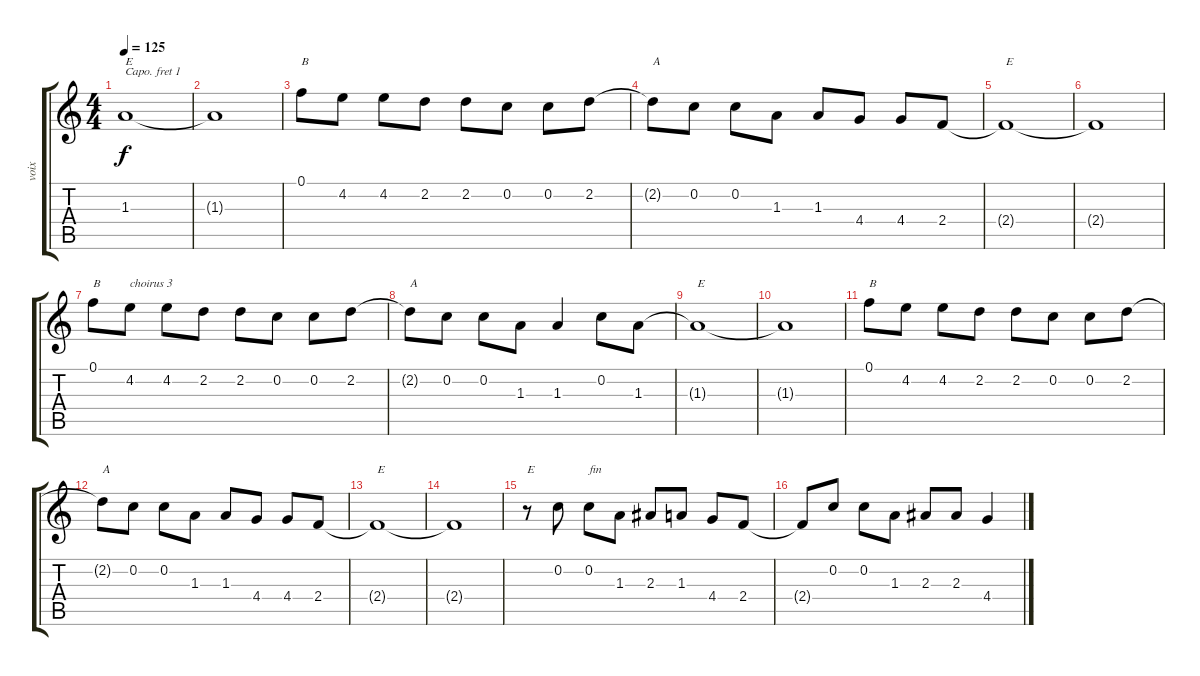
\track ("voix" "voix") {instrument electricguitarjazz}
\staff {score tabs}
\capo 1
\tuning (E4 B3 G3 D3 A2 E2) {hide}
\ts (4 4)
\tempo 125
\clef g2
\ks c
1.3{t}.1{txt "E" dy f} |
1.3{t}.1 |
0.1.8{txt "B"} 4.2.8 4.2.8 2.2.8 2.2.8 0.2.8 0.2.8 2.2.8 |
2.2{t}.8{txt "A"} 0.2.8 0.2.8 1.3.8 1.3.8 4.4.8 4.4.8 2.4.8 |
2.4{t}.1{txt "E"} |
2.4{t}.1 |
0.1.8{txt "B"} 4.2.8{txt "choirus 3"} 4.2.8 2.2.8 2.2.8 0.2.8 0.2.8 2.2.8 |
2.2{t}.8{txt "A"} 0.2.8 0.2.8 1.3.8 1.3.4 0.2.8 1.3.8 |
1.3{t}.1{txt "E"} |
1.3{t}.1 |
0.1.8{txt "B"} 4.2.8 4.2.8 2.2.8 2.2.8 0.2.8 0.2.8 2.2.8 |
2.2{t}.8{txt "A"} 0.2.8 0.2.8 1.3.8 1.3.8 4.4.8 4.4.8 2.4.8 |
2.4{t}.1{txt "E"} |
2.4{t}.1 |
r.8{txt "E"} 0.2.8 0.2.8{txt "fin"} 1.3.8 2.3.8 1.3.8 4.4.8 2.4.8 |
2.4{t}.8 0.2.8 0.2.8 1.3.8 2.3.8 2.3.8 4.4.4
